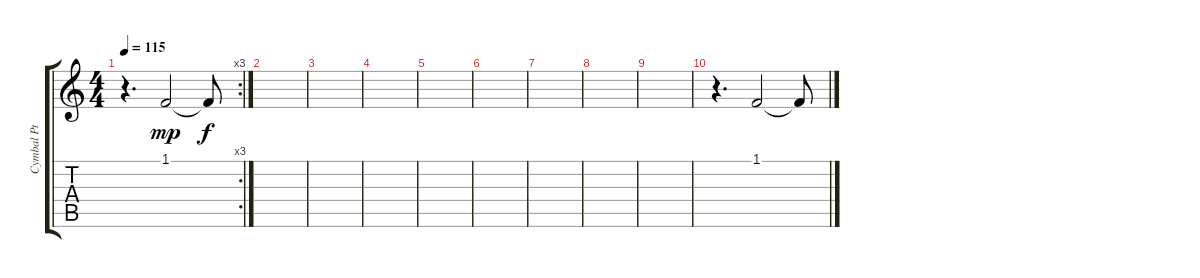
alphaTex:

\track ("Cymbal Pt 1" "Cymbal Pt ") {instrument reversecymbal}
\staff {score tabs}
\tuning (E4 B3 G3 D3 A2 E2) {hide}
\rc 3
\ts (4 4)
\tempo 115
\clef g2
\ks c
r.4{d dy f} 1.1.2{dy mp} 1.1{t}.8{dy f} |
|
|
|
|
|
|
|
|
r.4{d} 1.1.2 1.1{t}.8
